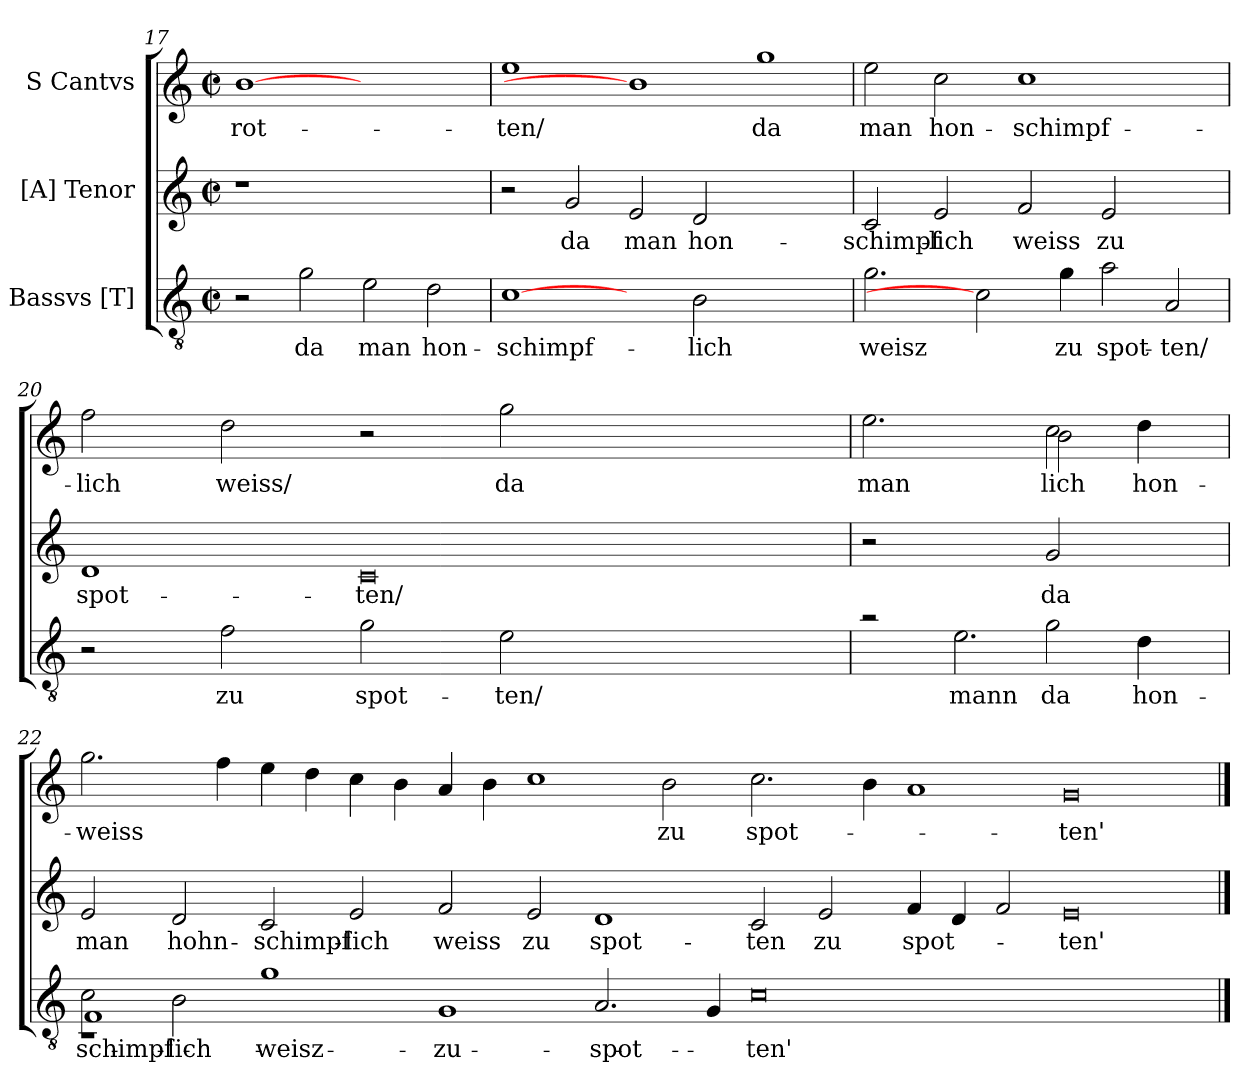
**kern	**text	**kern	**text	**kern	**text
*part3	*part3	*part2	*part2	*part1	*part1
*staff3	*staff3	*staff2	*staff2	*staff1	*staff1
*I"Bassvs [T]	*	*I"[A] Tenor	*	*I"S Cantvs	*
*clefGv2	*	*clefG2	*	*clefG2	*
*k[]	*	*k[]	*	*k[]	*
*C:	*	*C:	*	*C:	*
*M2/2	*	*M2/2	*	*M2/2	*
*met(c|)	*	*met(c|)	*	*met(c|)	*
=17	=17	=17	=17	=17	=17
!	!	!LO:N:vis=1	!	!	!LO:LY:b
2r	.	1r	.	[1b	rot-
!	!LO:LY:b	!	!	!	!
2g\	da	.	.	.	.
!	!LO:LY:b	!	!	!	!
2e\	man	1ryy	.	1ryy	.
!	!LO:LY:b	!	!	!	!
2d\	hon-	.	.	.	.
!!LO:LB:g=z
=18	=18	=18	=18	=18	=18
!	!LO:LY:b	!	!	!	!LO:LY:b
[1c	-schimpf-	2r	.	1ee	-ten/
!	!	!	!LO:LY:b	!	!
.	.	2g/	da	.	.
!	!	!	!LO:LY:b	!	!
2ryy	.	2e/	man	1b]	.
!	!LO:LY:b	!	!LO:LY:b	!	!
2B\	-lich	2d/	hon-	.	.
!	!	!	!	!	!LO:LY:b
1ryy	.	1ryy	.	1gg	da
=19	=19	=19	=19	=19	=19
!	!LO:LY:b	!	!LO:LY:b	!	!LO:LY:b
2.g\	weisz	2c/	-schimpf-	2ee\	man
!	!	!	!LO:LY:b	!	!LO:LY:b
.	.	2e/	-lich	2cc\	hon-
2c]	.	.	.	.	.
!	!	!	!LO:LY:b	!	!LO:LY:b
.	.	2f/	weiss	1cc	-schimpf-
!	!LO:LY:b	!	!	!	!
4g\	zu	.	.	.	.
!	!LO:LY:b	!	!LO:LY:b	!	!
2a\	spot-	2e/	zu	.	.
!	!LO:LY:b:rj	!	!	!	!
2A/	-ten/	2ryy	.	2ryy	.
=20	=20	=20	=20	=20	=20
!	!	!	!LO:LY:b	!	!LO:LY:b
2r	.	1d	spot-	2ff\	-lich
!	!LO:LY:b	!	!	!	!LO:LY:b
2f\	zu	.	.	2dd\	weiss/
!	!LO:LY:b	!	!LO:LY:b	!	!
2g\	spot-	0c	-ten/	2r	.
!	!LO:LY:b:rj	!	!	!	!LO:LY:b
2e\	-ten/	.	.	2gg\	da
1ryy	.	.	.	1ryy	.
=21	=21	=21	=21	=21	=21
*^	*	*	*	*	*
*	*^	*	*	*	*	*
!	!	!	!	!	!	!	!LO:LY:b
*	*	*	*	*	*	*^	*
*	*	*	*	*	*	*	*^	*
2ra	4ryy	2.ryy	.	2r	.	2.ee\	2ryy	2ryy	man
!	!	!	!LO:LY:b	!	!	!	!	!	!
.	2.e\	.	mann	.	.	.	.	.	.
!	!	!	!LO:LY:b	!	!LO:LY:b	!	!	!	!LO:LY:b
!	!	!	!	!	!	!	!	!	!LO:LY:b
2g\	.	.	da	2g/	da	.	2cc\	2b\	-lich
!	!	!	!LO:LY:b	!	!	!	!	!	!LO:LY:b
.	.	4d\	hon-	.	.	4dd\	.	.	hon-
*	*	*	*	*	*	*v	*v	*v	*
!!LO:PB:g=z
=22	=22	=22	=22	=22	=22	=22	=22
!	!	!	!LO:LY:b	!	!LO:LY:b	!	!LO:LY:b
2c\	1rC	1F	-schimpf-	2e/	man	2.gg\	weiss
!	!	!	!LO:LY:b:rj	!	!LO:LY:b	!	!
2B\	.	.	-lich	2d/	hohn-	.	.
.	.	.	.	.	.	4ff\	.
!	!	!	!LO:LY:b	!	!LO:LY:b	!	!
1g	1ryy	0.ryy	weisz	2c/	-schimpf-	4ee\	.
.	.	.	.	.	.	4dd\	.
!	!	!	!	!	!LO:LY:b:rj	!	!
.	.	.	.	2e/	-lich	4cc\	.
.	.	.	.	.	.	4b\	.
!	!	!	!LO:LY:b	!	!LO:LY:b	!	!
0ryy	1G	.	zu	2f/	weiss	4a/	.
.	.	.	.	.	.	4b\	.
!	!	!	!	!	!LO:LY:b	!	!
.	.	.	.	2e/	zu	1cc	.
!	!	!	!LO:LY:b	!	!LO:LY:b	!	!
.	2.A/	.	spot-	1d	spot-	.	.
!	!	!	!	!	!	!	!LO:LY:b
.	.	.	.	.	.	2b\	zu
.	4G/	.	.	.	.	.	.
!	!	!	!LO:LY:b	!	!LO:LY:b	!	!LO:LY:b
00ryy	0ryy	0c	-ten'	2c/	-ten	2.cc\	spot-
!	!	!	!	!	!LO:LY:b	!	!
.	.	.	.	2e/	zu	.	.
.	.	.	.	.	.	4b\	.
!	!	!	!	!	!LO:LY:b	!	!
.	.	.	.	4f/	spot-	1a	.
.	.	.	.	4d/	.	.	.
.	.	.	.	2f/	.	.	.
!	!	!	!	!	!LO:LY:b	!	!LO:LY:b
.	0ryy	0ryy	.	0e	-ten'	0g	-ten'
*v	*v	*v	*	*	*	*	*
==	==	==	==	==	==
*-	*-	*-	*-	*-	*-
